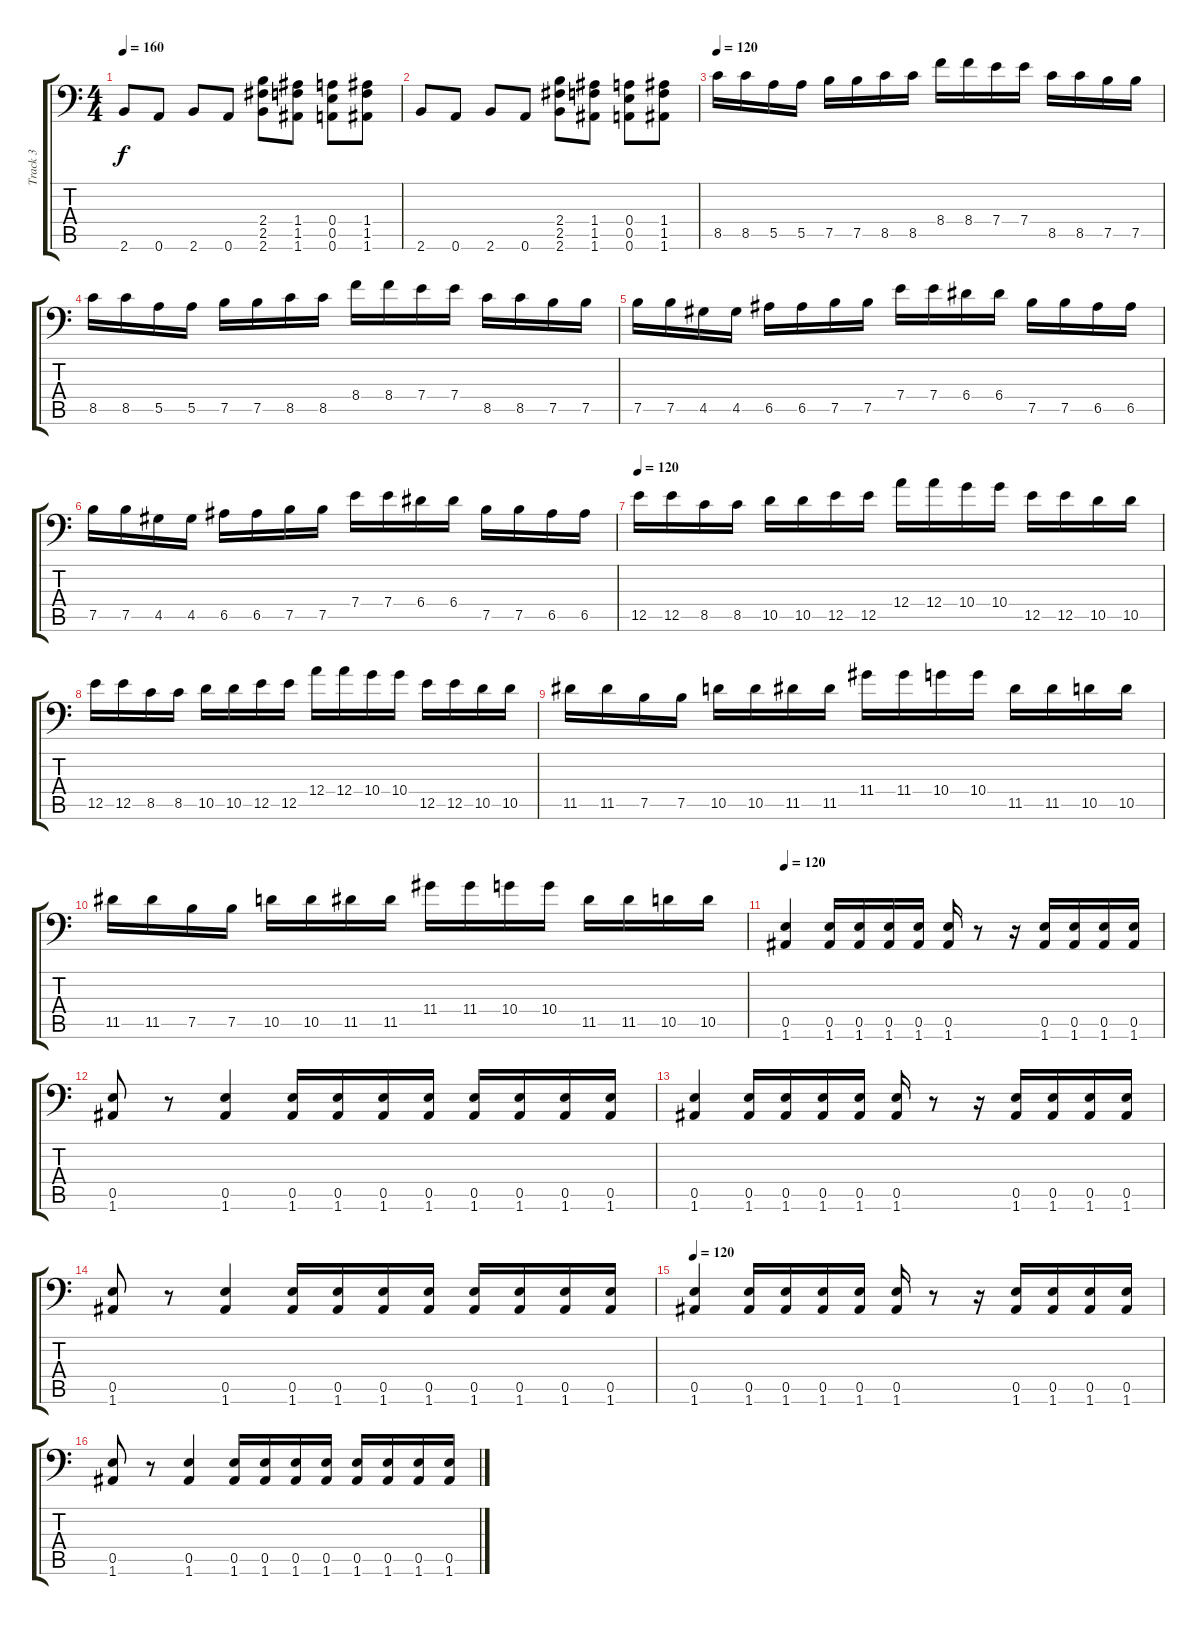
\track ("Track 3" "Track 3") {instrument distortionguitar}
\staff {score tabs}
\tuning (B3 Gb3 D3 A2 E2 A1) {hide}
\ts (4 4)
\tempo 160
\clef f4
\ks c
2.6.8{dy f} 0.6.8 2.6.8 0.6.8 (2.4 2.5 2.6).8 (1.4 1.5 1.6).8 (0.4 0.5 0.6).8 (1.4 1.5 1.6).8 |
2.6.8 0.6.8 2.6.8 0.6.8 (2.4 2.5 2.6).8 (1.4 1.5 1.6).8 (0.4 0.5 0.6).8 (1.4 1.5 1.6).8 |
\tempo 90
\tempo 120
8.5.16 8.5.16 5.5.16 5.5.16 7.5.16 7.5.16 8.5.16 8.5.16 8.4.16 8.4.16 7.4.16 7.4.16 8.5.16 8.5.16 7.5.16 7.5.16 |
8.5.16 8.5.16 5.5.16 5.5.16 7.5.16 7.5.16 8.5.16 8.5.16 8.4.16 8.4.16 7.4.16 7.4.16 8.5.16 8.5.16 7.5.16 7.5.16 |
7.5.16 7.5.16 4.5.16 4.5.16 6.5.16 6.5.16 7.5.16 7.5.16 7.4.16 7.4.16 6.4.16 6.4.16 7.5.16 7.5.16 6.5.16 6.5.16 |
7.5.16 7.5.16 4.5.16 4.5.16 6.5.16 6.5.16 7.5.16 7.5.16 7.4.16 7.4.16 6.4.16 6.4.16 7.5.16 7.5.16 6.5.16 6.5.16 |
\tempo 90
\tempo 120
12.5.16 12.5.16 8.5.16 8.5.16 10.5.16 10.5.16 12.5.16 12.5.16 12.4.16 12.4.16 10.4.16 10.4.16 12.5.16 12.5.16 10.5.16 10.5.16 |
12.5.16 12.5.16 8.5.16 8.5.16 10.5.16 10.5.16 12.5.16 12.5.16 12.4.16 12.4.16 10.4.16 10.4.16 12.5.16 12.5.16 10.5.16 10.5.16 |
11.5.16 11.5.16 7.5.16 7.5.16 10.5.16 10.5.16 11.5.16 11.5.16 11.4.16 11.4.16 10.4.16 10.4.16 11.5.16 11.5.16 10.5.16 10.5.16 |
11.5.16 11.5.16 7.5.16 7.5.16 10.5.16 10.5.16 11.5.16 11.5.16 11.4.16 11.4.16 10.4.16 10.4.16 11.5.16 11.5.16 10.5.16 10.5.16 |
\tempo 120
(0.5 1.6).4 (0.5 1.6).16 (0.5 1.6).16 (0.5 1.6).16 (0.5 1.6).16 (0.5 1.6).16 r.8 r.16 (0.5 1.6).16 (0.5 1.6).16 (0.5 1.6).16 (0.5 1.6).16 |
(0.5 1.6).8 r.8 (0.5 1.6).4 (0.5 1.6).16 (0.5 1.6).16 (0.5 1.6).16 (0.5 1.6).16 (0.5 1.6).16 (0.5 1.6).16 (0.5 1.6).16 (0.5 1.6).16 |
(0.5 1.6).4 (0.5 1.6).16 (0.5 1.6).16 (0.5 1.6).16 (0.5 1.6).16 (0.5 1.6).16 r.8 r.16 (0.5 1.6).16 (0.5 1.6).16 (0.5 1.6).16 (0.5 1.6).16 |
(0.5 1.6).8 r.8 (0.5 1.6).4 (0.5 1.6).16 (0.5 1.6).16 (0.5 1.6).16 (0.5 1.6).16 (0.5 1.6).16 (0.5 1.6).16 (0.5 1.6).16 (0.5 1.6).16 |
\tempo 120
(0.5 1.6).4 (0.5 1.6).16 (0.5 1.6).16 (0.5 1.6).16 (0.5 1.6).16 (0.5 1.6).16 r.8 r.16 (0.5 1.6).16 (0.5 1.6).16 (0.5 1.6).16 (0.5 1.6).16 |
(0.5 1.6).8 r.8 (0.5 1.6).4 (0.5 1.6).16 (0.5 1.6).16 (0.5 1.6).16 (0.5 1.6).16 (0.5 1.6).16 (0.5 1.6).16 (0.5 1.6).16 (0.5 1.6).16
